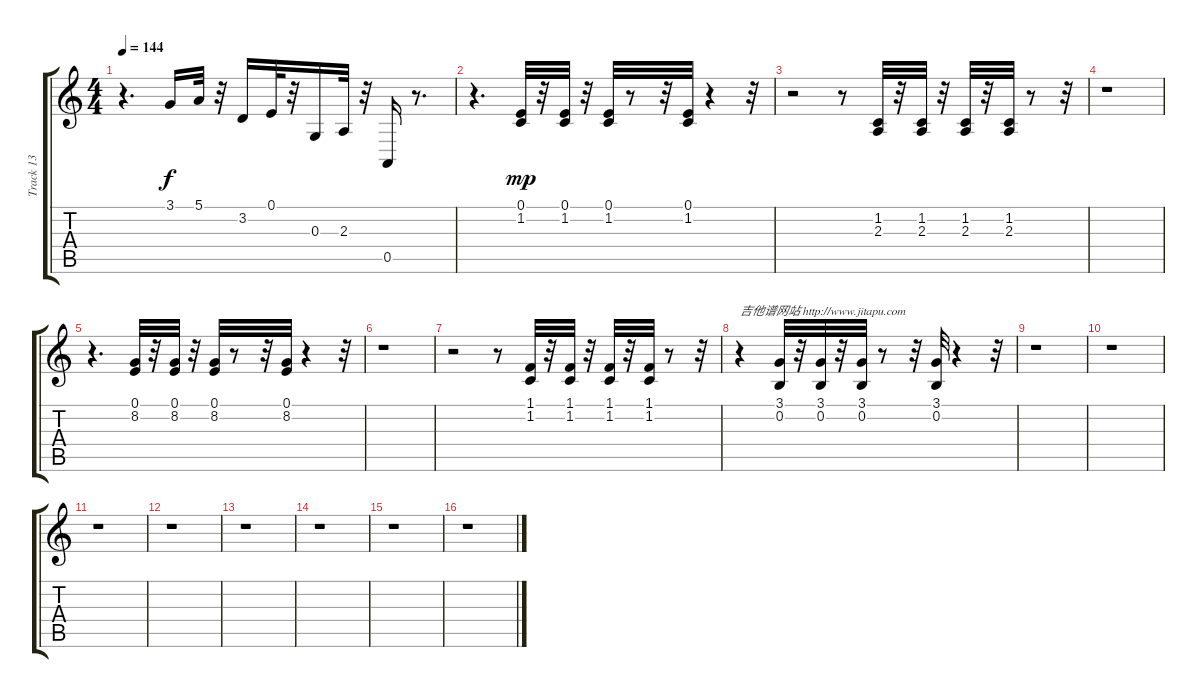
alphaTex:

\track ("Track 13" "Track 13") {instrument shamisen}
\staff {score tabs}
\tuning (E4 B3 G3 D3 A2 E2) {hide}
\ts (4 4)
\tempo 144
\clef g2
\ks c
r.4{d dy f} 3.1.16 5.1.32 r.32 3.2.16 0.1.32 r.32 0.3.16 2.3.32 r.32 0.5.16 r.8{d} |
r.4{d} (0.1 1.2).32{dy mp} r.32 (0.1 1.2).32 r.32 (0.1 1.2).32 r.8 r.32 (0.1 1.2).32 r.4 r.32 |
r.2 r.8 (1.2 2.3).32 r.32 (1.2 2.3).32 r.32 (1.2 2.3).32 r.32 (1.2 2.3).32 r.8 r.32 |
r.1 |
r.4{d} (0.1 8.2).32 r.32 (0.1 8.2).32 r.32 (0.1 8.2).32 r.8 r.32 (0.1 8.2).32 r.4 r.32 |
r.1 |
r.2 r.8 (1.1 1.2).32 r.32 (1.1 1.2).32 r.32 (1.1 1.2).32 r.32 (1.1 1.2).32 r.8 r.32 |
r.4{txt "吉他谱网站 http://www.jitapu.com"} (3.1 0.2).32 r.32 (3.1 0.2).32 r.32 (3.1 0.2).32 r.8 r.32 (3.1 0.2).32 r.4 r.32 |
r.1 |
r.1 |
r.1 |
r.1 |
r.1 |
r.1 |
r.1 |
r.1
